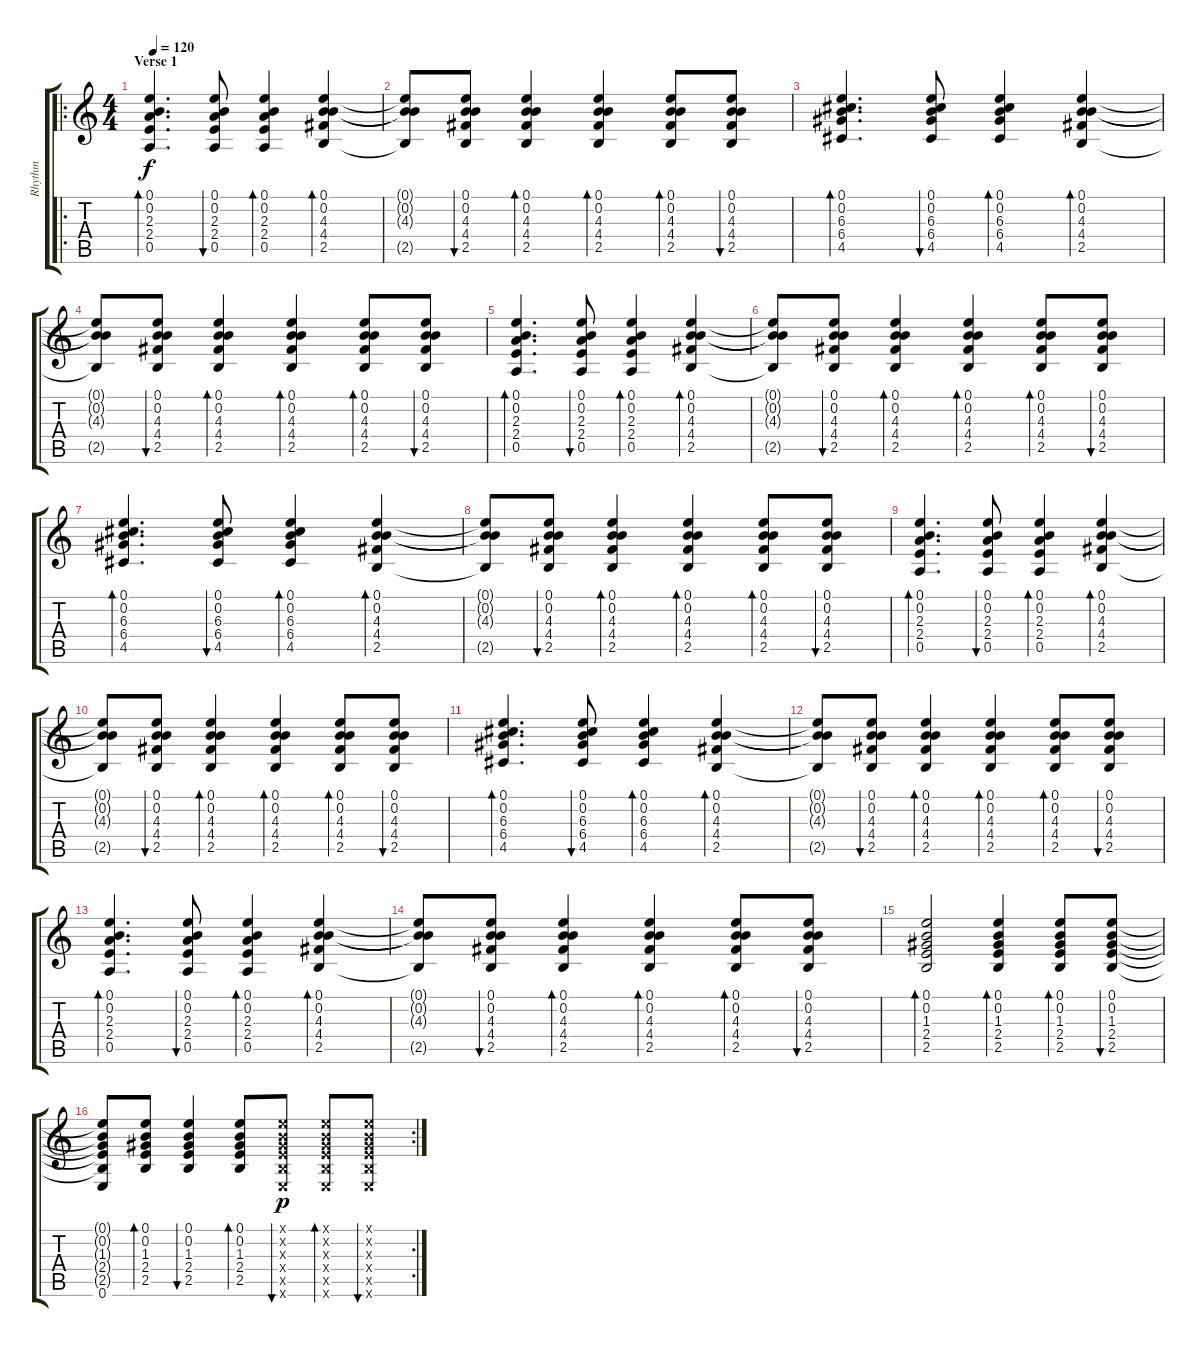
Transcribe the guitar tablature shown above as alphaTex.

\track ("Rhythm" "Rhythm") {instrument acousticguitarsteel}
\staff {score tabs}
\tuning (E4 B3 G3 D3 A2 E2) {hide}
\ro
\ts (4 4)
\section ("" "Verse 1")
\tempo 120
\clef g2
\ks c
(0.1 0.2 2.3 2.4 0.5).4{d bd 60 dy f} (0.1 0.2 2.3 2.4 0.5).8{bu 60} (0.1 0.2 2.3 2.4 0.5).4{bd 60} (0.1 0.2 4.3 4.4 2.5).4{bd 60} |
(0.1{t} 0.2{t} 4.3{t} 2.5{t}).8 (0.1 0.2 4.3 4.4 2.5).8{bu 60} (0.1 0.2 4.3 4.4 2.5).4{bd 60} (0.1 0.2 4.3 4.4 2.5).4{bd 60} (0.1 0.2 4.3 4.4 2.5).8{bd 60} (0.1 0.2 4.3 4.4 2.5).8{bu 60} |
(0.1 0.2 6.3 6.4 4.5).4{d bd 60} (0.1 0.2 6.3 6.4 4.5).8{bu 60} (0.1 0.2 6.3 6.4 4.5).4{bd 60} (0.1 0.2 4.3 4.4 2.5).4{bd 60} |
(0.1{t} 0.2{t} 4.3{t} 2.5{t}).8 (0.1 0.2 4.3 4.4 2.5).8{bu 60} (0.1 0.2 4.3 4.4 2.5).4{bd 60} (0.1 0.2 4.3 4.4 2.5).4{bd 60} (0.1 0.2 4.3 4.4 2.5).8{bd 60} (0.1 0.2 4.3 4.4 2.5).8{bu 60} |
(0.1 0.2 2.3 2.4 0.5).4{d bd 60} (0.1 0.2 2.3 2.4 0.5).8{bu 60} (0.1 0.2 2.3 2.4 0.5).4{bd 60} (0.1 0.2 4.3 4.4 2.5).4{bd 60} |
(0.1{t} 0.2{t} 4.3{t} 2.5{t}).8 (0.1 0.2 4.3 4.4 2.5).8{bu 60} (0.1 0.2 4.3 4.4 2.5).4{bd 60} (0.1 0.2 4.3 4.4 2.5).4{bd 60} (0.1 0.2 4.3 4.4 2.5).8{bd 60} (0.1 0.2 4.3 4.4 2.5).8{bu 60} |
(0.1 0.2 6.3 6.4 4.5).4{d bd 60} (0.1 0.2 6.3 6.4 4.5).8{bu 60} (0.1 0.2 6.3 6.4 4.5).4{bd 60} (0.1 0.2 4.3 4.4 2.5).4{bd 60} |
(0.1{t} 0.2{t} 4.3{t} 2.5{t}).8 (0.1 0.2 4.3 4.4 2.5).8{bu 60} (0.1 0.2 4.3 4.4 2.5).4{bd 60} (0.1 0.2 4.3 4.4 2.5).4{bd 60} (0.1 0.2 4.3 4.4 2.5).8{bd 60} (0.1 0.2 4.3 4.4 2.5).8{bu 60} |
(0.1 0.2 2.3 2.4 0.5).4{d bd 60} (0.1 0.2 2.3 2.4 0.5).8{bu 60} (0.1 0.2 2.3 2.4 0.5).4{bd 60} (0.1 0.2 4.3 4.4 2.5).4{bd 60} |
(0.1{t} 0.2{t} 4.3{t} 2.5{t}).8 (0.1 0.2 4.3 4.4 2.5).8{bu 60} (0.1 0.2 4.3 4.4 2.5).4{bd 60} (0.1 0.2 4.3 4.4 2.5).4{bd 60} (0.1 0.2 4.3 4.4 2.5).8{bd 60} (0.1 0.2 4.3 4.4 2.5).8{bu 60} |
(0.1 0.2 6.3 6.4 4.5).4{d bd 60} (0.1 0.2 6.3 6.4 4.5).8{bu 60} (0.1 0.2 6.3 6.4 4.5).4{bd 60} (0.1 0.2 4.3 4.4 2.5).4{bd 60} |
(0.1{t} 0.2{t} 4.3{t} 2.5{t}).8 (0.1 0.2 4.3 4.4 2.5).8{bu 60} (0.1 0.2 4.3 4.4 2.5).4{bd 60} (0.1 0.2 4.3 4.4 2.5).4{bd 60} (0.1 0.2 4.3 4.4 2.5).8{bd 60} (0.1 0.2 4.3 4.4 2.5).8{bu 60} |
(0.1 0.2 2.3 2.4 0.5).4{d bd 60} (0.1 0.2 2.3 2.4 0.5).8{bu 60} (0.1 0.2 2.3 2.4 0.5).4{bd 60} (0.1 0.2 4.3 4.4 2.5).4{bd 60} |
(0.1{t} 0.2{t} 4.3{t} 2.5{t}).8 (0.1 0.2 4.3 4.4 2.5).8{bu 60} (0.1 0.2 4.3 4.4 2.5).4{bd 60} (0.1 0.2 4.3 4.4 2.5).4{bd 60} (0.1 0.2 4.3 4.4 2.5).8{bd 60} (0.1 0.2 4.3 4.4 2.5).8{bu 60} |
(0.1 0.2 1.3 2.4 2.5).2{bd 60} (0.1 0.2 1.3 2.4 2.5).4{bd 60} (0.1 0.2 1.3 2.4 2.5).8{bd 60} (0.1 0.2 1.3 2.4 2.5).8{bu 60} |
\rc 2
(0.1{t} 0.2{t} 1.3{t} 2.4{t} 2.5{t} 0.6).8 (0.1 0.2 1.3 2.4 2.5).8{bd 60} (0.1 0.2 1.3 2.4 2.5).4{bu 60} (0.1 0.2 1.3 2.4 2.5).8{bd 60} (0.1{x} 0.2{x} 1.3{x} 2.4{x} 2.5{x} 0.6{x}).8{bu 60 dy p} (0.1{x} 0.2{x} 1.3{x} 2.4{x} 2.5{x} 0.6{x}).8{bd 60} (0.1{x} 0.2{x} 1.3{x} 2.4{x} 2.5{x} 0.6{x}).8{bu 60}
